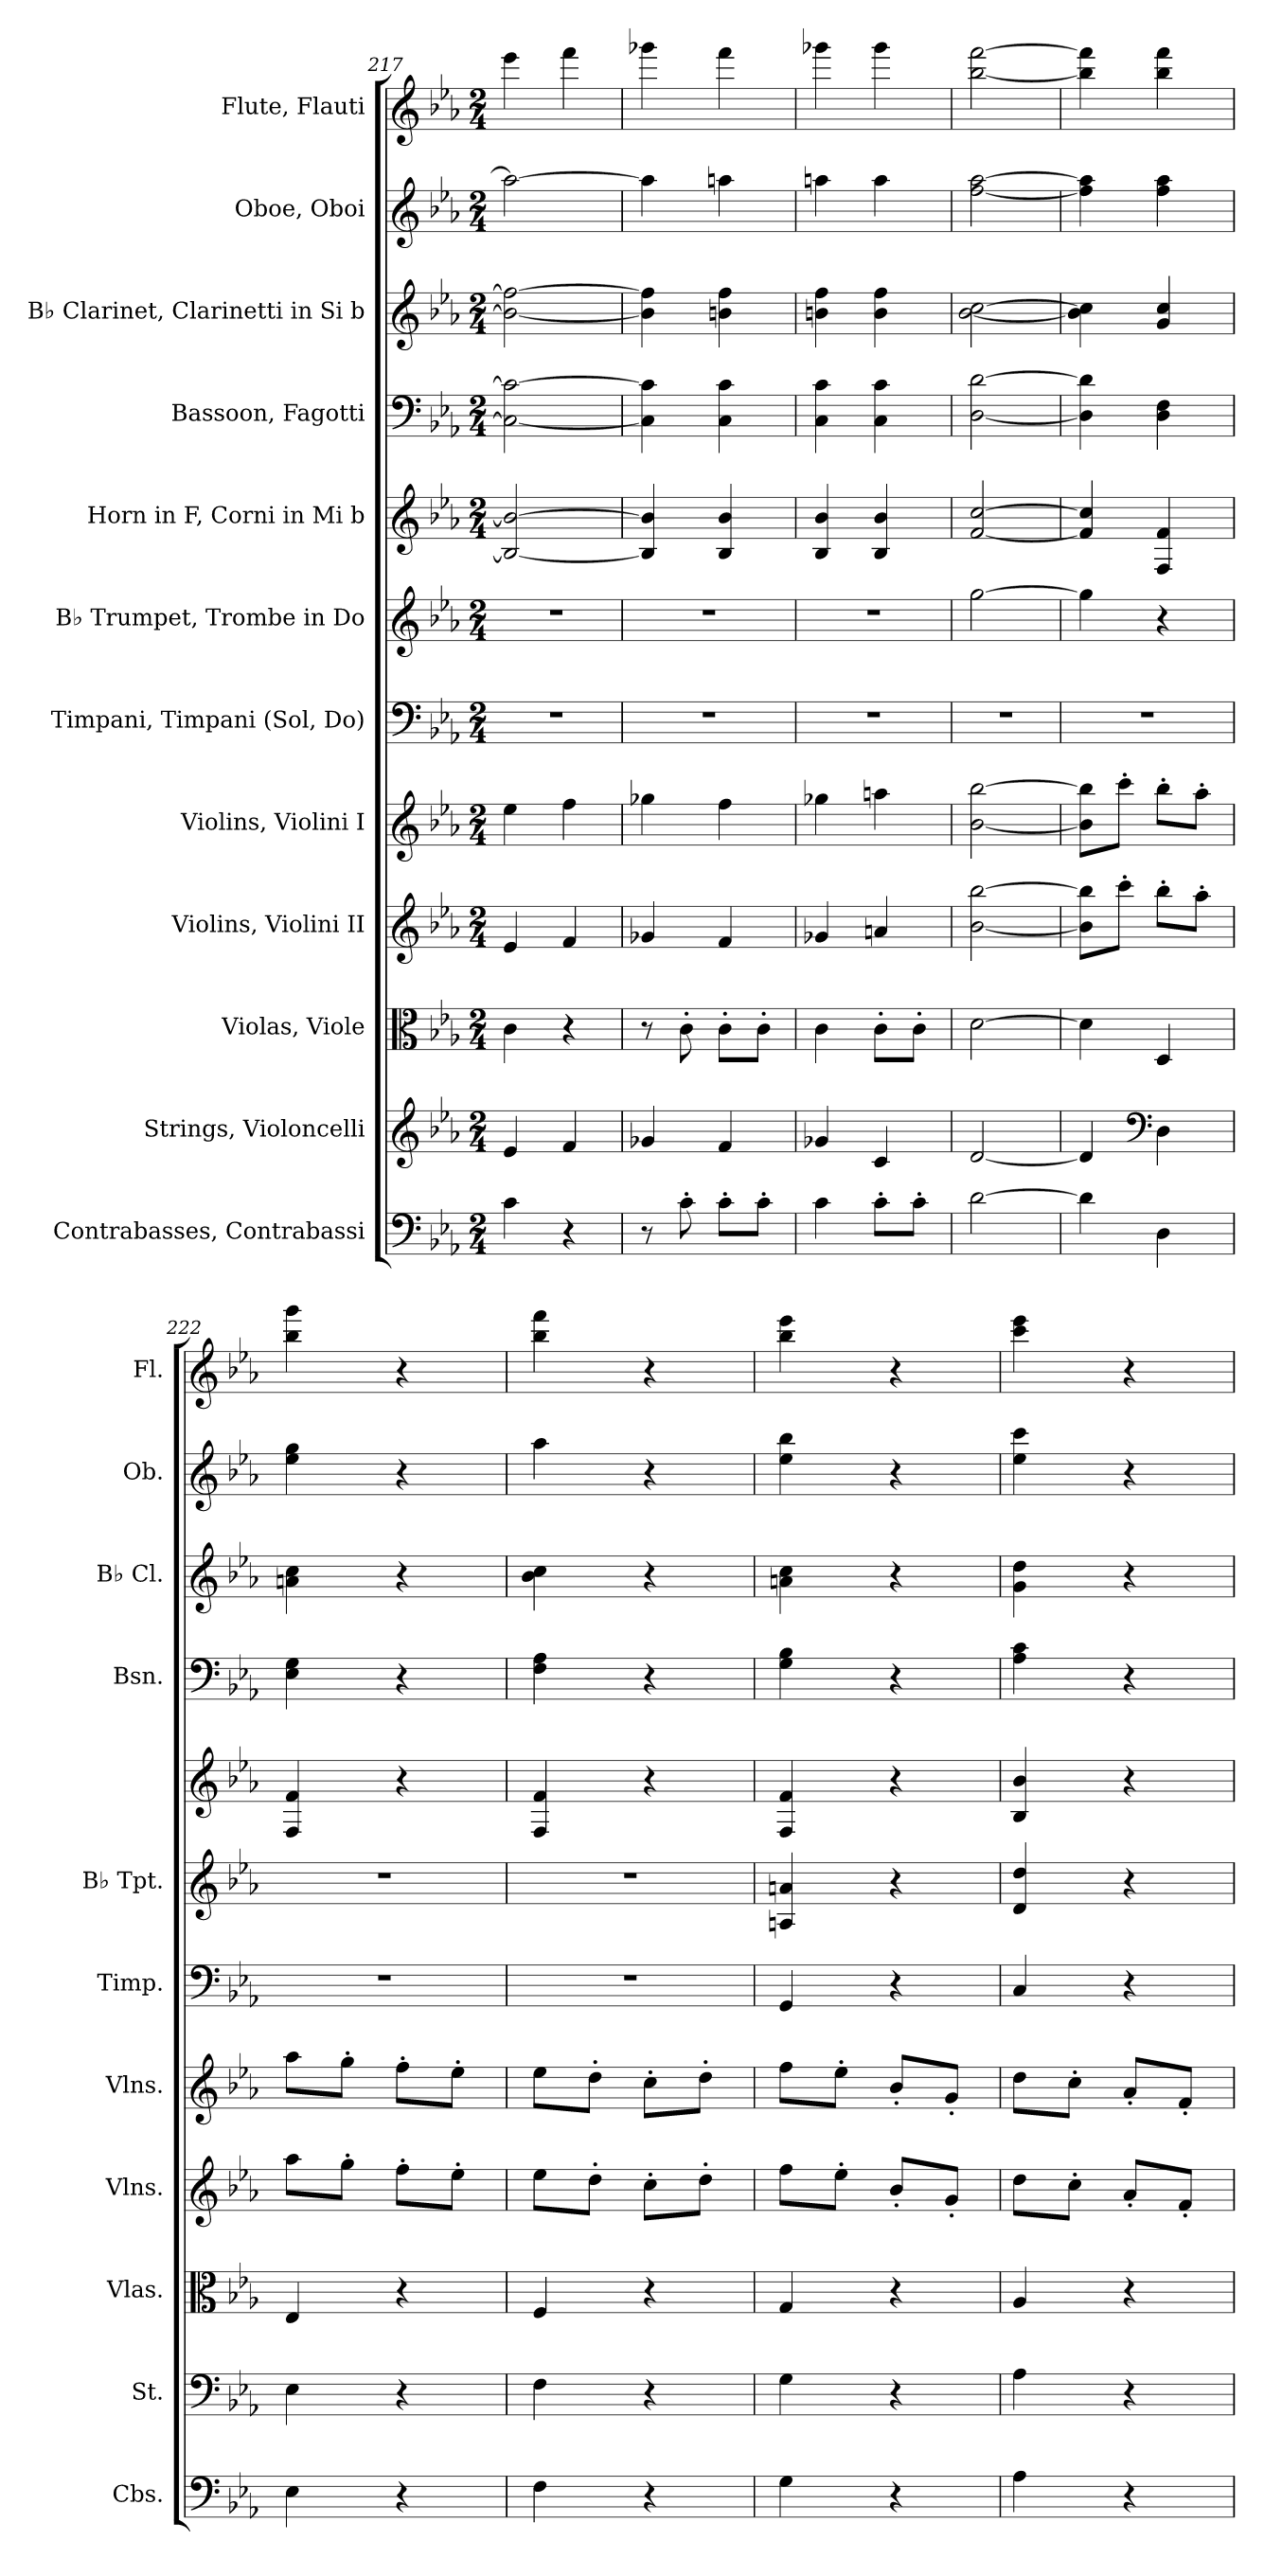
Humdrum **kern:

**kern	**kern	**kern	**kern	**kern	**kern	**kern	**kern	**kern	**kern	**kern	**kern
*part12	*part11	*part10	*part9	*part8	*part7	*part6	*part5	*part4	*part3	*part2	*part1
*staff12	*staff11	*staff10	*staff9	*staff8	*staff7	*staff6	*staff5	*staff4	*staff3	*staff2	*staff1
*I"Contrabasses, Contrabassi	*I"Strings, Violoncelli	*I"Violas, Viole	*I"Violins, Violini II	*I"Violins, Violini I	*I"Timpani, Timpani (Sol, Do)	*I"B♭ Trumpet, Trombe in Do	*I"Horn in F, Corni in Mi b	*I"Bassoon, Fagotti	*I"B♭ Clarinet, Clarinetti in Si b	*I"Oboe, Oboi	*I"Flute, Flauti
*I'Cbs.	*I'St.	*I'Vlas.	*I'Vlns.	*I'Vlns.	*I'Timp.	*I'B♭ Tpt.	*	*I'Bsn.	*I'B♭ Cl.	*I'Ob.	*I'Fl.
*clefF4	*clefG2	*clefC3	*clefG2	*clefG2	*clefF4	*clefG2	*clefG2	*clefF4	*clefG2	*clefG2	*clefG2
*ITrd7c12	*	*	*	*	*	*ITrd1c2	*ITrd4c7	*	*ITrd1c2	*	*
*k[b-e-a-]	*k[b-e-a-]	*k[b-e-a-]	*k[b-e-a-]	*k[b-e-a-]	*k[b-e-a-]	*k[b-e-a-d-g-]	*k[b-e-a-d-]	*k[b-e-a-]	*k[b-e-a-d-g-]	*k[b-e-a-]	*k[b-e-a-]
*M2/4	*M2/4	*M2/4	*M2/4	*M2/4	*M2/4	*M2/4	*M2/4	*M2/4	*M2/4	*M2/4	*M2/4
=217	=217	=217	=217	=217	=217	=217	=217	=217	=217	=217	=217
4C\	4e-/	4c\	4e-/	4ee-\	2r	2r	2E-/_ 2e-/_	2C\_ 2c\_	2a\_ 2ee-\_	2aa\_	4eee-\
4r	4f/	4r	4f/	4ff\	.	.	.	.	.	.	4fff\
!!LO:PB:g=z
=218	=218	=218	=218	=218	=218	=218	=218	=218	=218	=218	=218
8r	4g-X/	8r	4g-X/	4gg-X\	2r	2r	4E-/] 4e-/]	4C\] 4c\]	4a\] 4ee-\]	4aa\]	4ggg-X\
8C'\	.	8c'\	.	.	.	.	.	.	.	.	.
8C'\L	4f/	8c'\L	4f/	4ff\	.	.	4E-/ 4e-/	4C\ 4c\	4an\ 4ee-\	4aan\	4fff\
8C'\J	.	8c'\J	.	.	.	.	.	.	.	.	.
=219	=219	=219	=219	=219	=219	=219	=219	=219	=219	=219	=219
4C\	4g-X/	4c\	4g-X/	4gg-X\	2r	2r	4E-/ 4e-/	4C\ 4c\	4an\ 4ee-\	4aan\	4ggg-X\
8C'\L	4c/	8c'\L	4an/	4aan\	.	.	4E-/ 4e-/	4C\ 4c\	4a\ 4ee-\	4aa\	4ggg-\
8C'\J	.	8c'\J	.	.	.	.	.	.	.	.	.
=220	=220	=220	=220	=220	=220	=220	=220	=220	=220	=220	=220
*	*	*	*	*	*	*	*	*	*	*	*MM171
[2D\	[2d/	[2d\	[2b-\ [2bb-\	[2b-\ [2bb-\	2r	[2ff\	[2B-/ [2f/	[2D\ [2d\	[2a-\ [2b-\	[2ff\ [2aa-\	[2bb-\ [2fff\
=221	=221	=221	=221	=221	=221	=221	=221	=221	=221	=221	=221
4D\]	4d/]	4d\]	8b-\] 8bb-\]L	8b-\] 8bb-\]L	2r	4ff\]	4B-/] 4f/]	4D\] 4d\]	4a-\] 4b-\]	4ff\] 4aa-\]	4bb-\] 4fff\]
.	.	.	8ccc'\J	8ccc'\J	.	.	.	.	.	.	.
*	*clefF4	*	*	*	*	*	*	*	*	*	*
4DD\	4D\	4D/	8bb-'\L	8bb-'\L	.	4r	4BB-/ 4B-/	4D\ 4F\	4f/ 4b-/	4ff\ 4aa-\	4bb-\ 4fff\
.	.	.	8aa-'\J	8aa-'\J	.	.	.	.	.	.	.
=222	=222	=222	=222	=222	=222	=222	=222	=222	=222	=222	=222
4EE-\	4E-\	4E-/	8aa-\L	8aa-\L	2r	2r	4BB-/ 4B-/	4E-\ 4G\	4gn\ 4b-\	4ee-\ 4gg\	4bb-\ 4ggg\
.	.	.	8gg'\J	8gg'\J	.	.	.	.	.	.	.
4r	4r	4r	8ff'\L	8ff'\L	.	.	4r	4r	4r	4r	4r
.	.	.	8ee-'\J	8ee-'\J	.	.	.	.	.	.	.
=223	=223	=223	=223	=223	=223	=223	=223	=223	=223	=223	=223
4FF\	4F\	4F/	8ee-\L	8ee-\L	2r	2r	4BB-/ 4B-/	4F\ 4A-\	4a-\ 4b-\	4aa-\	4bb-\ 4fff\
.	.	.	8dd'\J	8dd'\J	.	.	.	.	.	.	.
4r	4r	4r	8cc'\L	8cc'\L	.	.	4r	4r	4r	4r	4r
.	.	.	8dd'\J	8dd'\J	.	.	.	.	.	.	.
=224	=224	=224	=224	=224	=224	=224	=224	=224	=224	=224	=224
*	*	*	*	*	*	*	*	*	*	*	*MM174
4GG\	4G\	4G/	8ff\L	8ff\L	4GG/	4Gn/ 4gn/	4BB-/ 4B-/	4G\ 4B-\	4gn\ 4b-\	4ee-\ 4bb-\	4bb-\ 4eee-\
.	.	.	8ee-'\J	8ee-'\J	.	.	.	.	.	.	.
4r	4r	4r	8b-'/L	8b-'/L	4r	4r	4r	4r	4r	4r	4r
.	.	.	8g'/J	8g'/J	.	.	.	.	.	.	.
=225	=225	=225	=225	=225	=225	=225	=225	=225	=225	=225	=225
*	*	*	*	*	*	*	*	*	*	*	*MM178
4AA-\	4A-\	4A-/	8dd\L	8dd\L	4C/	4c/ 4cc/	4E-/ 4e-/	4A-\ 4c\	4f\ 4cc\	4ee-\ 4ccc\	4ccc\ 4eee-\
.	.	.	8cc'\J	8cc'\J	.	.	.	.	.	.	.
4r	4r	4r	8a-'/L	8a-'/L	4r	4r	4r	4r	4r	4r	4r
.	.	.	8f'/J	8f'/J	.	.	.	.	.	.	.
=	=	=	=	=	=	=	=	=	=	=	=
*-	*-	*-	*-	*-	*-	*-	*-	*-	*-	*-	*-
